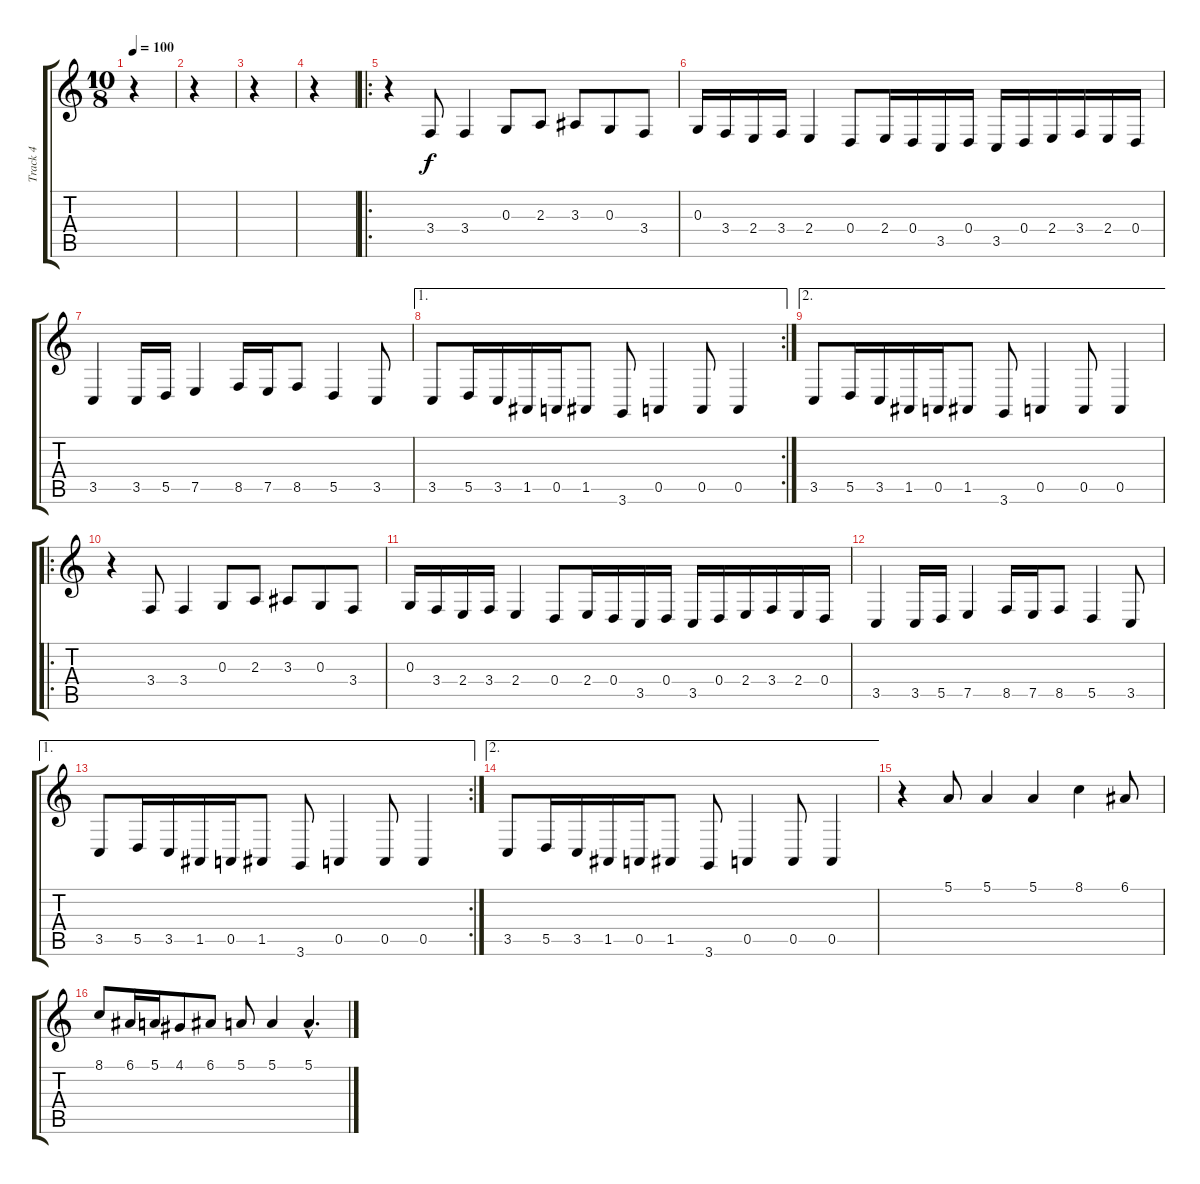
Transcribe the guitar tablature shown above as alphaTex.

\track ("Track 4" "Track 4") {instrument clarinet}
\staff {score tabs}
\tuning (E4 B3 G3 D3 A2 E2) {hide}
\ts (10 8)
\tempo 100
\clef g2
\ks c
r.4{dy f instrument clarinet} |
r.4 |
r.4 |
r.4 |
\ro
r.4 3.4.8 3.4.4 0.3.8 2.3.8 3.3.8 0.3.8 3.4.8 |
0.3.16 3.4.16 2.4.16 3.4.16 2.4.4 0.4.8 2.4.16 0.4.16 3.5.16 0.4.16 3.5.16 0.4.16 2.4.16 3.4.16 2.4.16 0.4.16 |
3.5.4 3.5.16 5.5.16 7.5.4 8.5.16 7.5.16 8.5.8 5.5.4 3.5.8 |
\ae 1
\rc 2
3.5.8 5.5.16 3.5.16 1.5.16 0.5.16 1.5.8 3.6.8 0.5.4 0.5.8 0.5.4 |
\ae 2
3.5.8 5.5.16 3.5.16 1.5.16 0.5.16 1.5.8 3.6.8 0.5.4 0.5.8 0.5.4 |
\ro
r.4 3.4.8 3.4.4 0.3.8 2.3.8 3.3.8 0.3.8 3.4.8 |
0.3.16 3.4.16 2.4.16 3.4.16 2.4.4 0.4.8 2.4.16 0.4.16 3.5.16 0.4.16 3.5.16 0.4.16 2.4.16 3.4.16 2.4.16 0.4.16 |
3.5.4 3.5.16 5.5.16 7.5.4 8.5.16 7.5.16 8.5.8 5.5.4 3.5.8 |
\ae 1
\rc 2
3.5.8 5.5.16 3.5.16 1.5.16 0.5.16 1.5.8 3.6.8 0.5.4 0.5.8 0.5.4 |
\ae 2
3.5.8 5.5.16 3.5.16 1.5.16 0.5.16 1.5.8 3.6.8 0.5.4 0.5.8 0.5.4 |
r.4 5.1.8 5.1.4 5.1.4 8.1.4 6.1.8 |
8.1.8 6.1.16 5.1.16 4.1.8 6.1.8 5.1.8 5.1.4 5.1{hac}.4{d}
